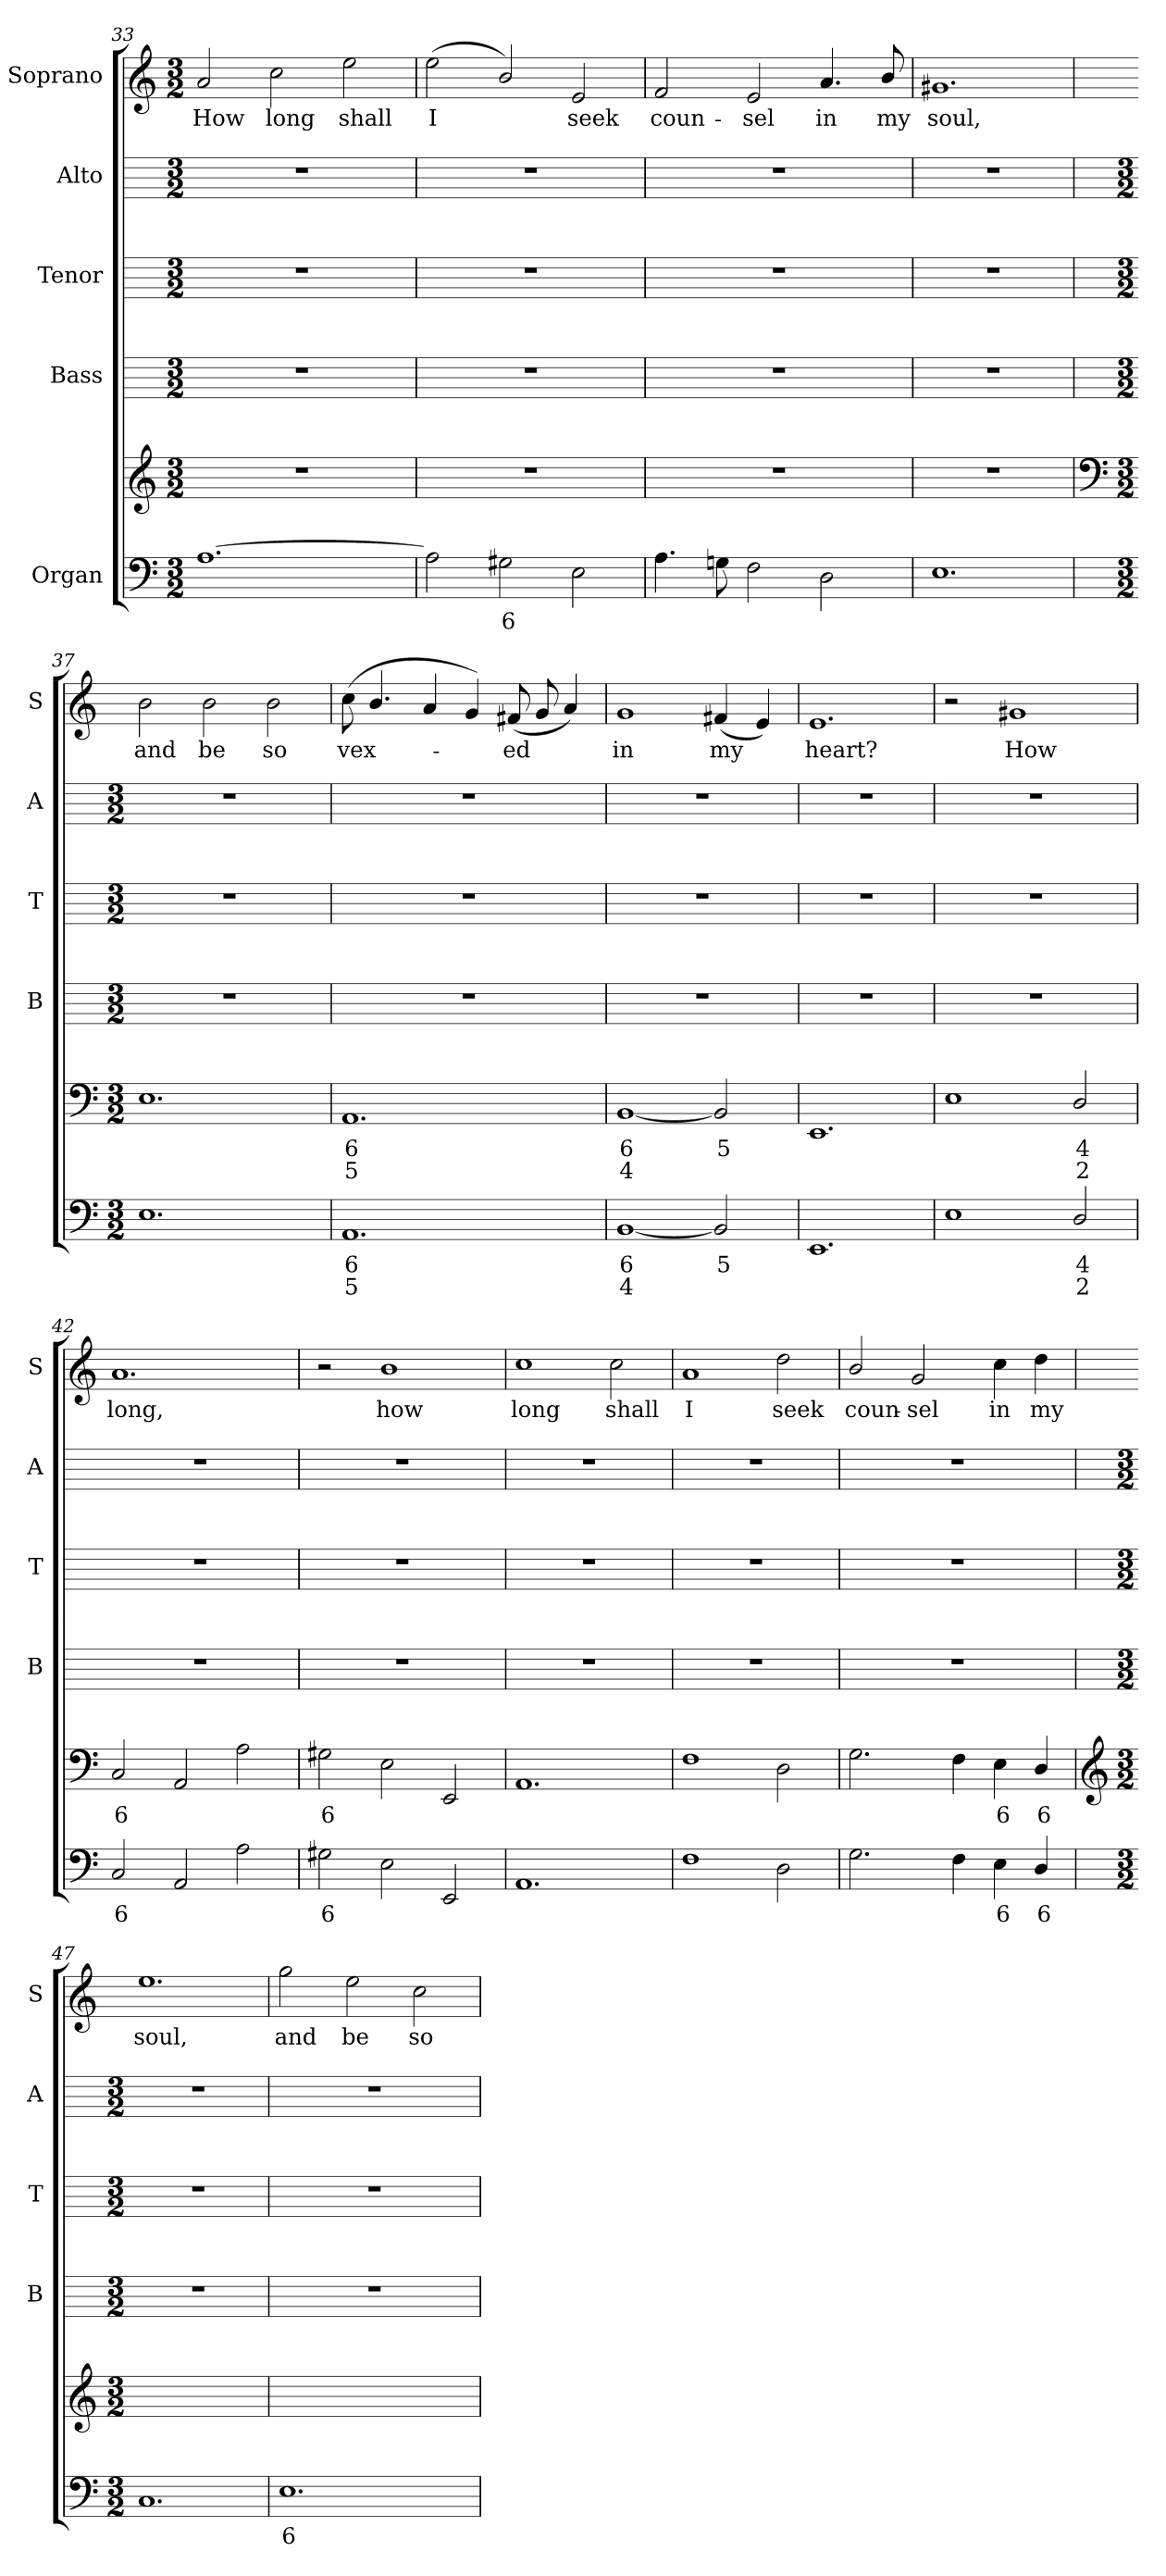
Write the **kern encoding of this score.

**kern	**text	**text	**kern	**text	**text	**kern	**kern	**kern	**kern	**text
*part5	*part5	*part5	*part5	*part5	*part5	*part4	*part3	*part2	*part1	*part1
*staff6	*staff6	*staff6	*staff5	*staff5	*staff5	*staff4	*staff3	*staff2	*staff1	*staff1
*I"Organ	*	*	*	*	*	*I"Bass	*I"Tenor	*I"Alto	*I"Soprano	*
*	*	*	*	*	*	*I'B	*I'T	*I'A	*I'S	*
*clefF4	*	*	*clefG2	*	*	*	*	*	*clefG2	*
*k[]	*	*	*k[]	*	*	*	*	*	*k[]	*
*C:	*	*	*C:	*	*	*	*	*	*C:	*
*M3/2	*	*	*M3/2	*	*	*M3/2	*M3/2	*M3/2	*M3/2	*
=33	=33	=33	=33	=33	=33	=33	=33	=33	=33	=33
!	!	!	!LO:N:vis=1	!	!	!	!	!	!	!LO:LY:b
[1.A	.	.	1.r	.	.	1.r	1.r	1.r	2a	How
!	!	!	!	!	!	!	!	!	!	!LO:LY:b
.	.	.	.	.	.	.	.	.	2cc	long
!	!	!	!	!	!	!	!	!	!	!LO:LY:b
.	.	.	.	.	.	.	.	.	2ee	shall
=34	=34	=34	=34	=34	=34	=34	=34	=34	=34	=34
!	!	!	!LO:N:vis=1	!	!	!	!	!	!	!LO:LY:b
2A]	.	.	1.r	.	.	1.r	1.r	1.r	(2ee	I
!	!LO:LY:b	!	!	!	!	!	!	!	!	!
2G#X	6	.	.	.	.	.	.	.	2b/)	.
!	!	!	!	!	!	!	!	!	!	!LO:LY:b
2E	.	.	.	.	.	.	.	.	2e	seek
=35	=35	=35	=35	=35	=35	=35	=35	=35	=35	=35
!	!	!	!LO:N:vis=1	!	!	!	!	!	!	!LO:LY:b
4.A	.	.	1.r	.	.	1.r	1.r	1.r	2f	coun-
8GnL	.	.	.	.	.	.	.	.	.	.
!	!	!	!	!	!	!	!	!	!	!LO:LY:b
2F	.	.	.	.	.	.	.	.	2e	-sel
!	!	!	!	!	!	!	!	!	!	!LO:LY:b
2D	.	.	.	.	.	.	.	.	4.a	in
!	!	!	!	!	!	!	!	!	!	!LO:LY:b
.	.	.	.	.	.	.	.	.	8b/	my
=36	=36	=36	=36	=36	=36	=36	=36	=36	=36	=36
!	!	!	!LO:N:vis=1	!	!	!	!	!	!	!LO:LY:b
1.E	.	.	1.r	.	.	1.r	1.r	1.r	1.g#X	soul,
!!LO:LB:g=z
=37	=37	=37	=37	=37	=37	=37	=37	=37	=37	=37
*	*	*	*clefF4	*	*	*	*	*	*	*
*k[]	*	*	*k[]	*	*	*	*	*	*	*
*C:	*	*	*C:	*	*	*	*	*	*	*
*M3/2	*	*	*M3/2	*	*	*M3/2	*M3/2	*M3/2	*	*
!	!	!	!	!	!	!	!	!	!	!LO:LY:b
1.E	.	.	1.E	.	.	1.r	1.r	1.r	2b	and
!	!	!	!	!	!	!	!	!	!	!LO:LY:b
.	.	.	.	.	.	.	.	.	2b	be
!	!	!	!	!	!	!	!	!	!	!LO:LY:b
.	.	.	.	.	.	.	.	.	2b	so
=38	=38	=38	=38	=38	=38	=38	=38	=38	=38	=38
!	!LO:LY:b	!LO:LY:b	!	!LO:LY:b	!LO:LY:b	!	!	!	!	!LO:LY:b
1.AA	6	5	1.AA	6	5	1.r	1.r	1.r	(<8ccL	vex-
.	.	.	.	.	.	.	.	.	4.b/	.
.	.	.	.	.	.	.	.	.	4a	.
.	.	.	.	.	.	.	.	.	4g)	.
!	!	!	!	!	!	!	!	!	!	!LO:LY:b
.	.	.	.	.	.	.	.	.	(<8f#X	ed
.	.	.	.	.	.	.	.	.	8g	.
.	.	.	.	.	.	.	.	.	4a)	.
=39	=39	=39	=39	=39	=39	=39	=39	=39	=39	=39
!	!LO:LY:b	!LO:LY:b	!	!LO:LY:b	!LO:LY:b	!	!	!	!	!LO:LY:b
[1BB	6	4	[1BB	6	4	1.r	1.r	1.r	1g	in
!	!LO:LY:b	!	!	!LO:LY:b	!	!	!	!	!	!LO:LY:b
2BB]	5	.	2BB]	5	.	.	.	.	(<4f#X	my
.	.	.	.	.	.	.	.	.	4e)	.
=40	=40	=40	=40	=40	=40	=40	=40	=40	=40	=40
!	!	!	!	!	!	!	!	!	!	!LO:LY:b
1.EE	.	.	1.EE	.	.	1.r	1.r	1.r	1.e	heart?
=41	=41	=41	=41	=41	=41	=41	=41	=41	=41	=41
1E	.	.	1E	.	.	1.r	1.r	1.r	2r	.
!	!	!	!	!	!	!	!	!	!	!LO:LY:b
.	.	.	.	.	.	.	.	.	1g#X	How
!	!LO:LY:b	!LO:LY:b	!	!LO:LY:b	!LO:LY:b	!	!	!	!	!
2D/	4	2	2D/	4	2	.	.	.	.	.
=42	=42	=42	=42	=42	=42	=42	=42	=42	=42	=42
!	!LO:LY:b	!	!	!LO:LY:b	!	!	!	!	!	!LO:LY:b
2C	6	.	2C	6	.	1.r	1.r	1.r	1.a	long,
2AA	.	.	2AA	.	.	.	.	.	.	.
2A	.	.	2A	.	.	.	.	.	.	.
=43	=43	=43	=43	=43	=43	=43	=43	=43	=43	=43
!	!LO:LY:b	!	!	!LO:LY:b	!	!	!	!	!	!
2G#X	6	.	2G#X	6	.	1.r	1.r	1.r	2r	.
!	!	!	!	!	!	!	!	!	!	!LO:LY:b
2E	.	.	2E	.	.	.	.	.	1b	how
2EE	.	.	2EE	.	.	.	.	.	.	.
=44	=44	=44	=44	=44	=44	=44	=44	=44	=44	=44
!	!	!	!	!	!	!	!	!	!	!LO:LY:b
1.AA	.	.	1.AA	.	.	1.r	1.r	1.r	1cc	long
!	!	!	!	!	!	!	!	!	!	!LO:LY:b
.	.	.	.	.	.	.	.	.	2cc	shall
=45	=45	=45	=45	=45	=45	=45	=45	=45	=45	=45
!	!	!	!	!	!	!	!	!	!	!LO:LY:b
1F	.	.	1F	.	.	1.r	1.r	1.r	1a	I
!	!	!	!	!	!	!	!	!	!	!LO:LY:b
2D	.	.	2D	.	.	.	.	.	2dd	seek
=46	=46	=46	=46	=46	=46	=46	=46	=46	=46	=46
!	!	!	!	!	!	!	!	!	!	!LO:LY:b
2.G	.	.	2.G	.	.	1.r	1.r	1.r	2b/	coun-
!	!	!	!	!	!	!	!	!	!	!LO:LY:b
.	.	.	.	.	.	.	.	.	2g	-sel
4F	.	.	4F	.	.	.	.	.	.	.
!	!LO:LY:b	!	!	!LO:LY:b	!	!	!	!	!	!LO:LY:b
4E	6	.	4E	6	.	.	.	.	4cc	in
!	!LO:LY:b	!	!	!LO:LY:b	!	!	!	!	!	!LO:LY:b
4D/	6	.	4D/	6	.	.	.	.	4dd	my
!!LO:LB:g=z
=47	=47	=47	=47	=47	=47	=47	=47	=47	=47	=47
*	*	*	*clefG2	*	*	*	*	*	*	*
*k[]	*	*	*k[]	*	*	*	*	*	*	*
*C:	*	*	*C:	*	*	*	*	*	*	*
*M3/2	*	*	*M3/2	*	*	*M3/2	*M3/2	*M3/2	*	*
!	!	!	!LO:N:vis=1	!	!	!	!	!	!	!LO:LY:b
1.C	.	.	1.ryy	.	.	1.r	1.r	1.r	1.ee	soul,
=48	=48	=48	=48	=48	=48	=48	=48	=48	=48	=48
!	!LO:LY:b	!	!LO:N:vis=1	!	!	!	!	!	!	!LO:LY:b
1.E	6	.	1.ryy	.	.	1.r	1.r	1.r	2gg	and
!	!	!	!	!	!	!	!	!	!	!LO:LY:b
.	.	.	.	.	.	.	.	.	2ee	be
!	!	!	!	!	!	!	!	!	!	!LO:LY:b
.	.	.	.	.	.	.	.	.	2cc	so
=	=	=	=	=	=	=	=	=	=	=
*-	*-	*-	*-	*-	*-	*-	*-	*-	*-	*-
